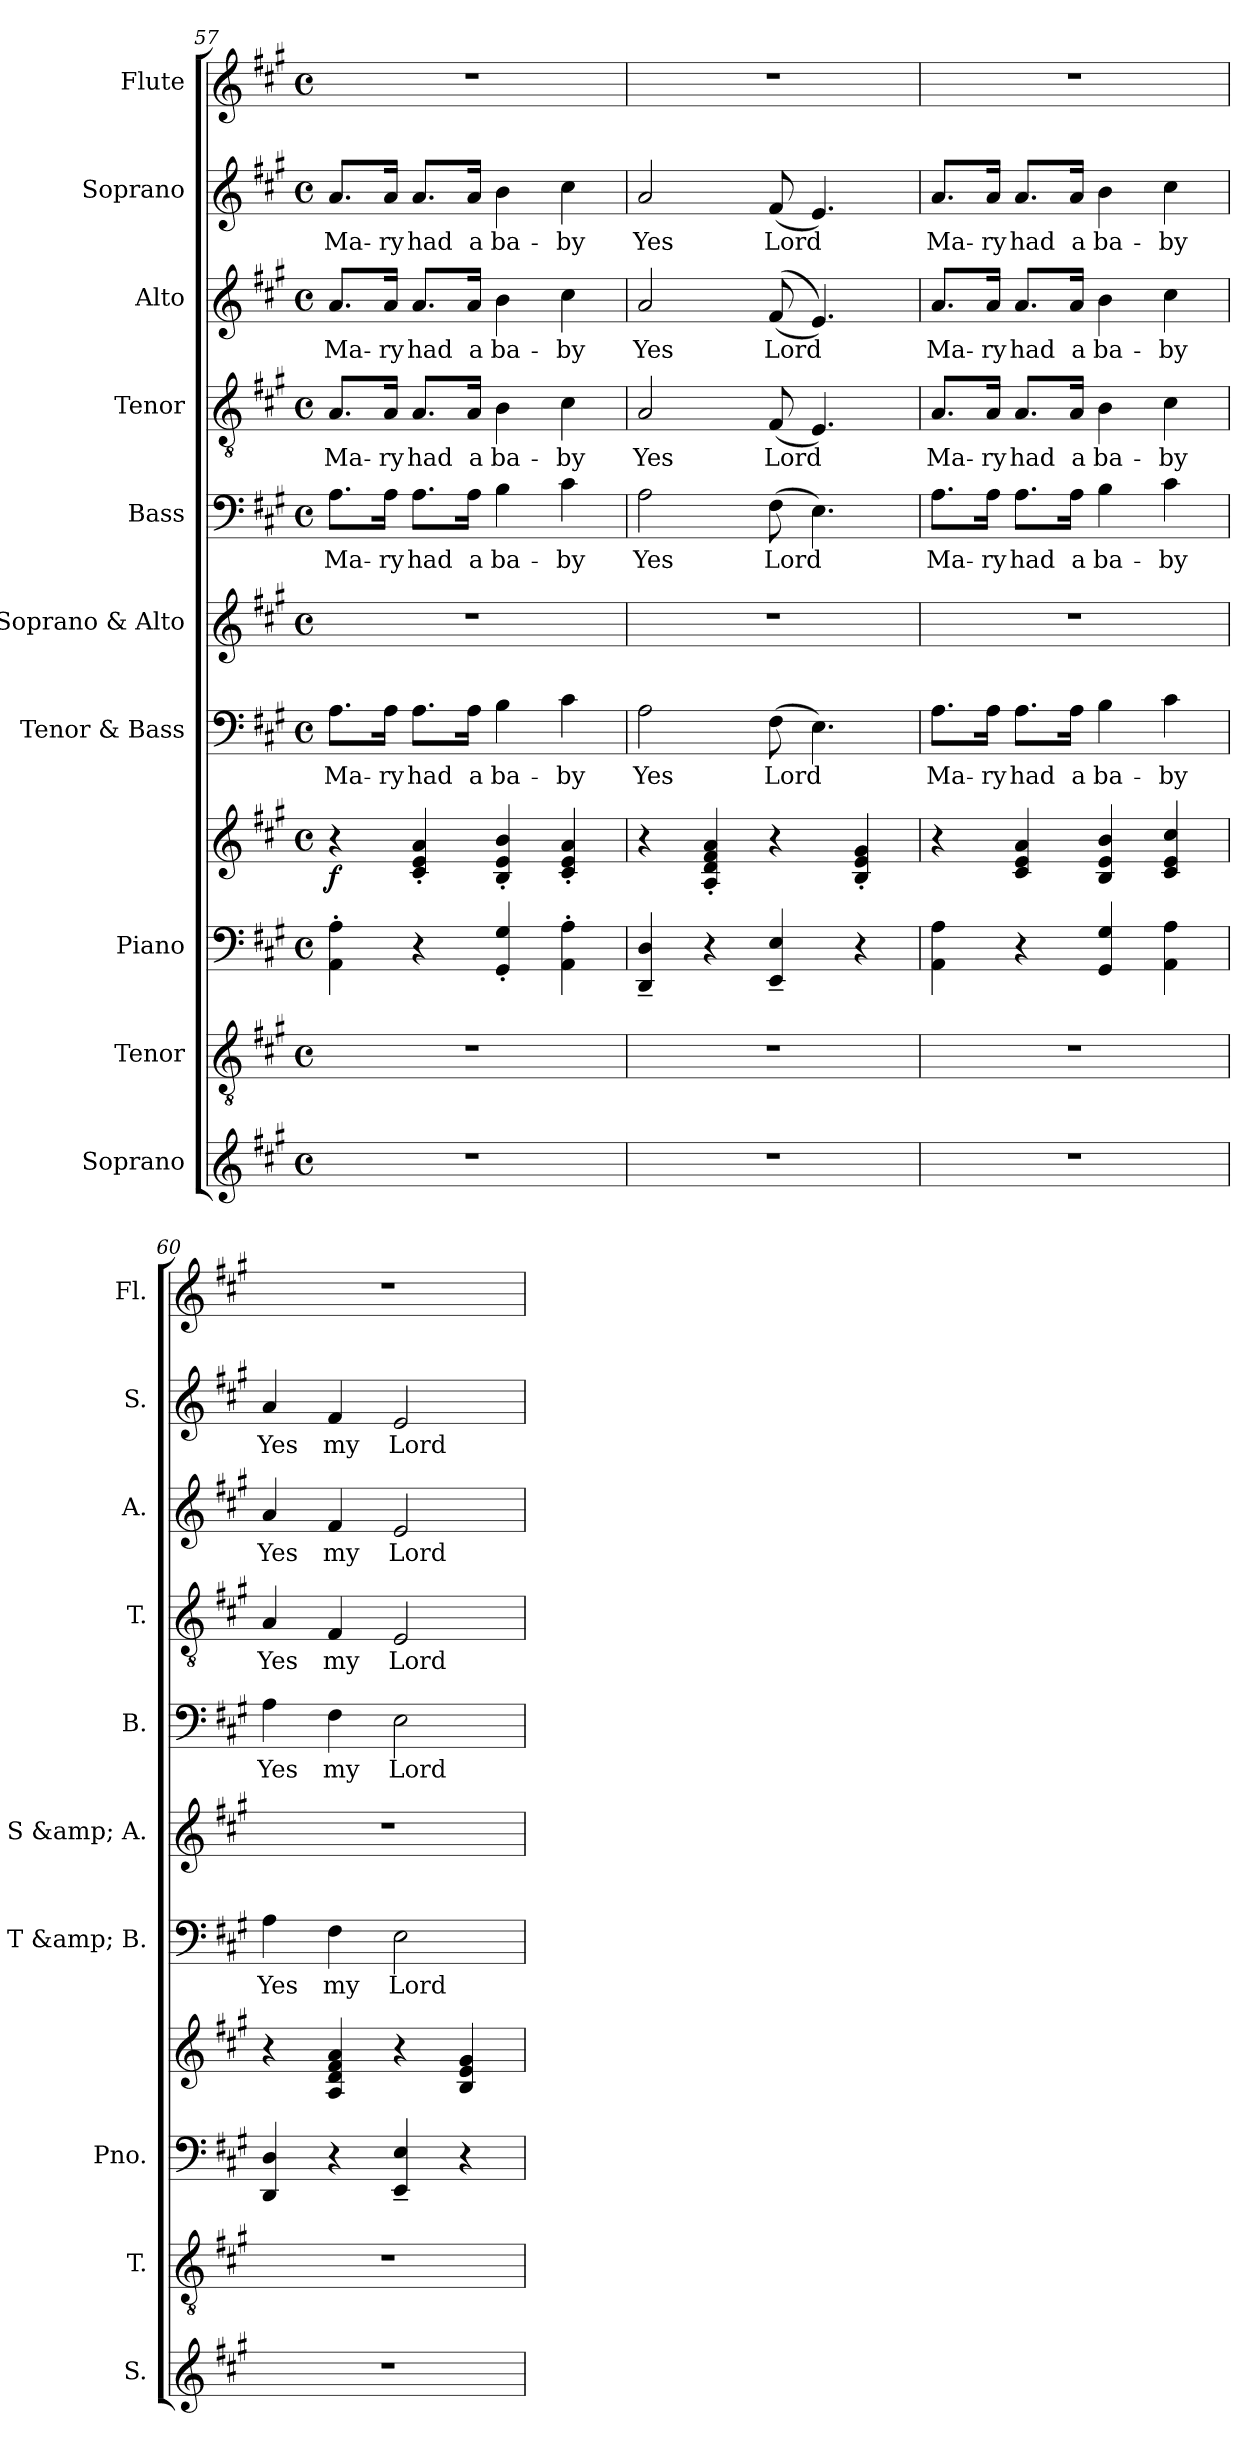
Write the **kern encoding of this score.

**kern	**kern	**kern	**kern	**dynam	**kern	**text	**kern	**kern	**text	**kern	**text	**kern	**text	**kern	**text	**kern
*part10	*part9	*part8	*part8	*part8	*part7	*part7	*part6	*part5	*part5	*part4	*part4	*part3	*part3	*part2	*part2	*part1
*staff11	*staff10	*staff9	*staff8	*staff8/9	*staff7	*staff7	*staff6	*staff5	*staff5	*staff4	*staff4	*staff3	*staff3	*staff2	*staff2	*staff1
*I"Soprano	*I"Tenor	*I"Piano	*	*	*I"Tenor &amp; Bass	*	*I"Soprano &amp; Alto	*I"Bass	*	*I"Tenor	*	*I"Alto	*	*I"Soprano	*	*I"Flute
*I'S.	*I'T.	*I'Pno.	*	*	*I'T &amp; B.	*	*I'S &amp; A.	*I'B.	*	*I'T.	*	*I'A.	*	*I'S.	*	*I'Fl.
*clefG2	*clefGv2	*clefF4	*clefG2	*	*clefF4	*	*clefG2	*clefF4	*	*clefGv2	*	*clefG2	*	*clefG2	*	*clefG2
*k[f#c#g#]	*k[f#c#g#]	*k[f#c#g#]	*k[f#c#g#]	*	*k[f#c#g#]	*	*k[f#c#g#]	*k[f#c#g#]	*	*k[f#c#g#]	*	*k[f#c#g#]	*	*k[f#c#g#]	*	*k[f#c#g#]
*M4/4	*M4/4	*M4/4	*M4/4	*	*M4/4	*	*M4/4	*M4/4	*	*M4/4	*	*M4/4	*	*M4/4	*	*M4/4
*met(c)	*met(c)	*met(c)	*met(c)	*	*met(c)	*	*met(c)	*met(c)	*	*met(c)	*	*met(c)	*	*met(c)	*	*met(c)
=57	=57	=57	=57	=57	=57	=57	=57	=57	=57	=57	=57	=57	=57	=57	=57	=57
!	!	!	!	!LO:DY:b	!	!	!	!	!LO:LY:b	!	!LO:LY:b	!	!LO:LY:b	!	!LO:LY:b	!
1r	1r	4AA\' 4A\'	4r	f	8.A\L	Ma-	1r	8.A\L	Ma-	8.A/L	Ma-	8.a/L	Ma-	8.a/L	Ma-	1r
!	!	!	!	!	!	!	!	!	!LO:LY:b	!	!LO:LY:b	!	!LO:LY:b	!	!LO:LY:b	!
.	.	.	.	.	16A\Jk	-ry	.	16A\Jk	-ry	16A/Jk	-ry	16a/Jk	-ry	16a/Jk	-ry	.
!	!	!	!	!	!	!	!	!	!LO:LY:b	!	!LO:LY:b	!	!LO:LY:b	!	!LO:LY:b	!
.	.	4r	4c#/' 4e/' 4a/'	.	8.A\L	had	.	8.A\L	had	8.A/L	had	8.a/L	had	8.a/L	had	.
!	!	!	!	!	!	!	!	!	!LO:LY:b	!	!LO:LY:b	!	!LO:LY:b	!	!LO:LY:b	!
.	.	.	.	.	16A\Jk	a	.	16A\Jk	a	16A/Jk	a	16a/Jk	a	16a/Jk	a	.
!	!	!	!	!	!	!	!	!	!LO:LY:b	!	!LO:LY:b	!	!LO:LY:b	!	!LO:LY:b	!
.	.	4GG#/' 4G#/'	4B/' 4e/' 4b/'	.	4B\	ba-	.	4B\	ba-	4B\	ba-	4b\	ba-	4b\	ba-	.
!	!	!	!	!	!	!	!	!	!LO:LY:b	!	!LO:LY:b	!	!LO:LY:b	!	!LO:LY:b	!
.	.	4AA\' 4A\'	4c#/' 4e/' 4a/'	.	4c#\	-by	.	4c#\	-by	4c#\	-by	4cc#\	-by	4cc#\	-by	.
=58	=58	=58	=58	=58	=58	=58	=58	=58	=58	=58	=58	=58	=58	=58	=58	=58
!	!	!	!	!	!	!	!	!	!LO:LY:b	!	!LO:LY:b	!	!LO:LY:b	!	!LO:LY:b	!
1r	1r	4DD/~ 4D/~	4r	.	2A\	Yes	1r	2A\	Yes	2A/	Yes	2a/	Yes	2a/	Yes	1r
.	.	4r	4A/' 4d/' 4f#/' 4a/'	.	.	.	.	.	.	.	.	.	.	.	.	.
!	!	!	!	!	!	!	!	!	!LO:LY:b	!	!LO:LY:b	!	!LO:LY:b	!	!LO:LY:b	!
.	.	4EE/~ 4E/~	4r	.	(>8F#\	Lord	.	(>8F#\	Lord	(<8F#/	Lord	(<(<8f#/	Lord	(<8f#/	Lord	.
.	.	.	.	.	4.E\)	.	.	4.E\)	.	4.E/)	.	4.e/))	.	4.e/)	.	.
.	.	4r	4B/' 4e/' 4g#/'	.	.	.	.	.	.	.	.	.	.	.	.	.
=59	=59	=59	=59	=59	=59	=59	=59	=59	=59	=59	=59	=59	=59	=59	=59	=59
!	!	!	!	!	!	!	!	!	!LO:LY:b	!	!LO:LY:b	!	!LO:LY:b	!	!LO:LY:b	!
1r	1r	4AA\ 4A\	4r	.	8.A\L	Ma-	1r	8.A\L	Ma-	8.A/L	Ma-	8.a/L	Ma-	8.a/L	Ma-	1r
!	!	!	!	!	!	!	!	!	!LO:LY:b	!	!LO:LY:b	!	!LO:LY:b	!	!LO:LY:b	!
.	.	.	.	.	16A\Jk	-ry	.	16A\Jk	-ry	16A/Jk	-ry	16a/Jk	-ry	16a/Jk	-ry	.
!	!	!	!	!	!	!	!	!	!LO:LY:b	!	!LO:LY:b	!	!LO:LY:b	!	!LO:LY:b	!
.	.	4r	4c#/ 4e/ 4a/	.	8.A\L	had	.	8.A\L	had	8.A/L	had	8.a/L	had	8.a/L	had	.
!	!	!	!	!	!	!	!	!	!LO:LY:b	!	!LO:LY:b	!	!LO:LY:b	!	!LO:LY:b	!
.	.	.	.	.	16A\Jk	a	.	16A\Jk	a	16A/Jk	a	16a/Jk	a	16a/Jk	a	.
!	!	!	!	!	!	!	!	!	!LO:LY:b	!	!LO:LY:b	!	!LO:LY:b	!	!LO:LY:b	!
.	.	4GG#/ 4G#/	4B/ 4e/ 4b/	.	4B\	ba-	.	4B\	ba-	4B\	ba-	4b\	ba-	4b\	ba-	.
!	!	!	!	!	!	!	!	!	!LO:LY:b	!	!LO:LY:b	!	!LO:LY:b	!	!LO:LY:b	!
.	.	4AA\ 4A\	4c#/ 4e/ 4cc#/	.	4c#\	-by	.	4c#\	-by	4c#\	-by	4cc#\	-by	4cc#\	-by	.
=60	=60	=60	=60	=60	=60	=60	=60	=60	=60	=60	=60	=60	=60	=60	=60	=60
!	!	!	!	!	!	!	!	!	!LO:LY:b	!	!LO:LY:b	!	!LO:LY:b	!	!LO:LY:b	!
1r	1r	4DD/ 4D/	4r	.	4A\	Yes	1r	4A\	Yes	4A/	Yes	4a/	Yes	4a/	Yes	1r
!	!	!	!	!	!	!	!	!	!LO:LY:b	!	!LO:LY:b	!	!LO:LY:b	!	!LO:LY:b	!
.	.	4r	4A/ 4d/ 4f#/ 4a/	.	4F#\	my	.	4F#\	my	4F#/	my	4f#/	my	4f#/	my	.
!	!	!	!	!	!	!	!	!	!LO:LY:b	!	!LO:LY:b	!	!LO:LY:b	!	!LO:LY:b	!
.	.	4EE/~ 4E/~	4r	.	2E\	Lord	.	2E\	Lord	2E/	Lord	2e/	Lord	2e/	Lord	.
.	.	4r	4B/ 4e/ 4g#/	.	.	.	.	.	.	.	.	.	.	.	.	.
=	=	=	=	=	=	=	=	=	=	=	=	=	=	=	=	=
*-	*-	*-	*-	*-	*-	*-	*-	*-	*-	*-	*-	*-	*-	*-	*-	*-
